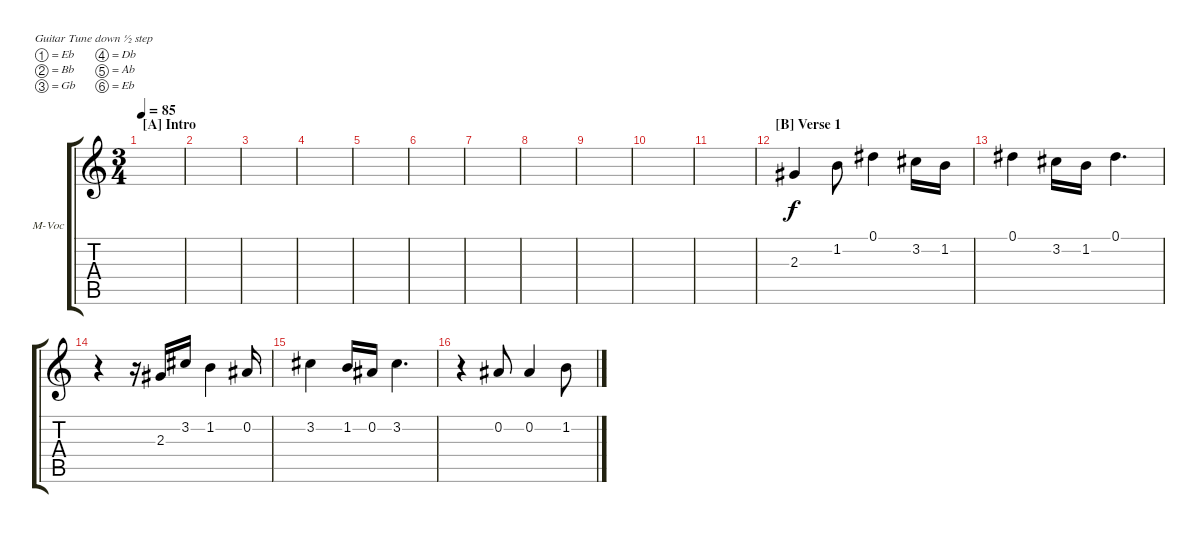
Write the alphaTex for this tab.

\defaultSystemsLayout 4
\bracketExtendMode groupsimilarinstruments
\firstSystemTrackNameOrientation horizontal
\otherSystemsTrackNameOrientation horizontal
\track ("Main Vocal" "M-Voc") {instrument acousticguitarsteel}
\staff {score tabs}
\tuning (Eb4 Bb3 Gb3 Db3 Ab2 Eb2)
\ts (3 4)
\section ("A" "Intro")
\tempo 85
\clef g2
\ks c
|
|
|
|
|
|
|
|
|
|
|
\section ("B" "Verse 1")
2.3.4 1.2.8 0.1.4 3.2.16 1.2.16 |
0.1.4 3.2.16 1.2.16 0.1.4{d} |
r.4 r.16 2.3.16 3.2.16 1.2.4 0.2.16 |
3.2.4 1.2.16 0.2.16 3.2.4{d} |
r.4 0.2.8 0.2.4 1.2.8
